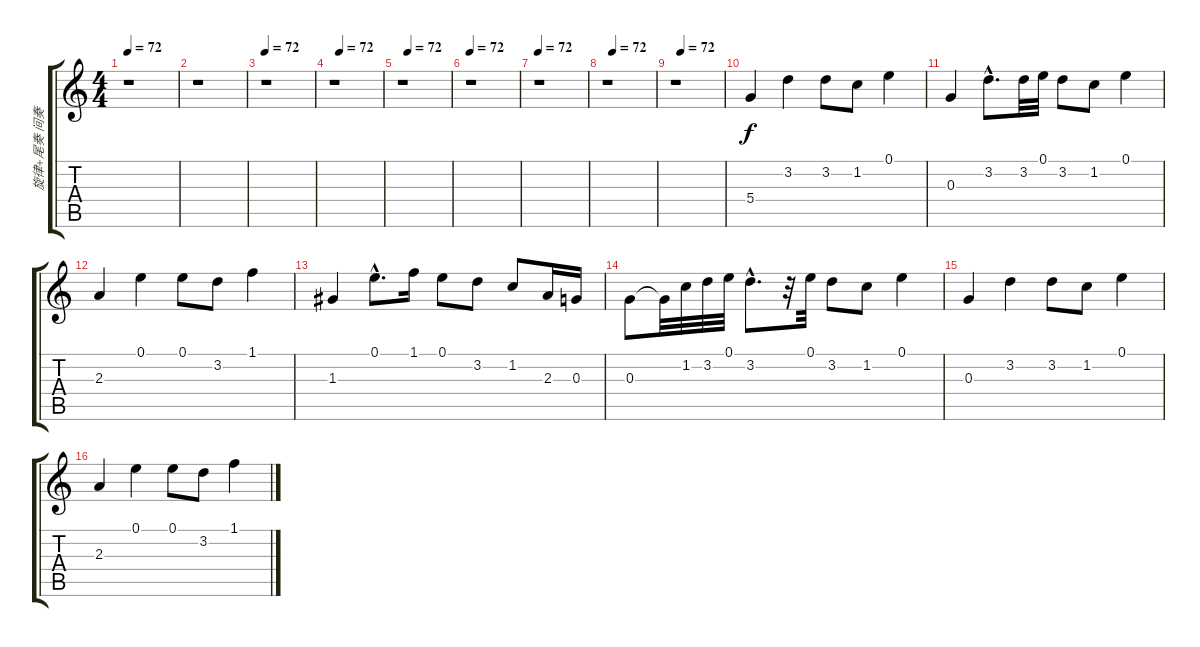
\track ("旋律+尾奏 间奏" "旋律+尾奏 间奏") {instrument acousticguitarnylon}
\staff {score tabs}
\tuning (E4 B3 G3 D3 A2 E2) {hide}
\ts (4 4)
\tempo 72
\clef g2
\ks c
r.1{dy f instrument acousticguitarnylon} |
r.1 |
\tempo 72
r.1 |
\tempo (72 0.125)
r.1 |
\tempo (72 0.125)
r.1 |
\tempo 72
r.1 |
\tempo 72
r.1 |
\tempo (72 0.125)
r.1 |
\tempo (72 0.125)
r.1 |
5.4.4 3.2.4 3.2.8 1.2.8 0.1.4 |
0.3.4 3.2{hac}.8{d} 3.2.32 0.1.32 3.2.8 1.2.8 0.1.4 |
2.3.4 0.1.4 0.1.8 3.2.8 1.1.4 |
1.3.4 0.1{hac}.8{d} 1.1.16 0.1.8 3.2.8 1.2.8 2.3.16 0.3.16 |
0.3.8 0.3{t}.32 1.2.32 3.2.32 0.1.32 3.2{hac}.8{d} r.32 0.1.32 3.2.8 1.2.8 0.1.4 |
0.3.4 3.2.4 3.2.8 1.2.8 0.1.4 |
2.3.4 0.1.4 0.1.8 3.2.8 1.1.4
